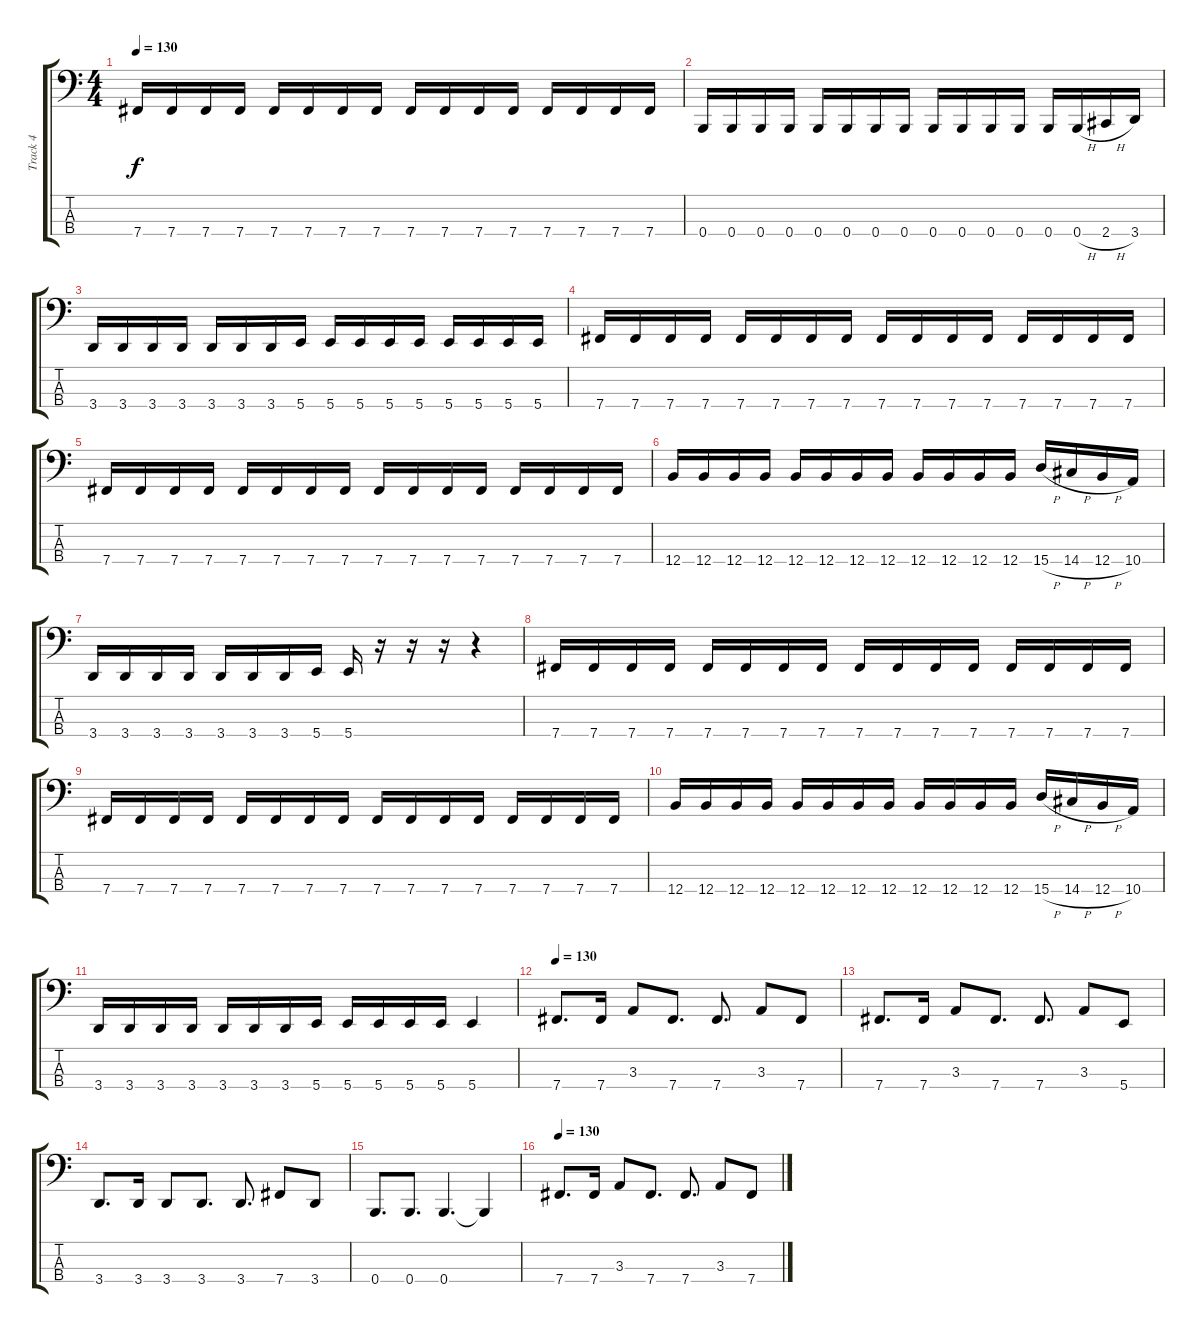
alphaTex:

\track ("Track 4" "Track 4") {instrument electricbasspick}
\staff {score tabs}
\tuning (E2 B1 Gb1 B0) {hide}
\ts (4 4)
\tempo 130
\clef f4
\ks c
7.4.16{dy f} 7.4.16 7.4.16 7.4.16 7.4.16 7.4.16 7.4.16 7.4.16 7.4.16 7.4.16 7.4.16 7.4.16 7.4.16 7.4.16 7.4.16 7.4.16 |
0.4.16 0.4.16 0.4.16 0.4.16 0.4.16 0.4.16 0.4.16 0.4.16 0.4.16 0.4.16 0.4.16 0.4.16 0.4.16 0.4{h}.16 2.4{h}.16 3.4.16 |
3.4.16 3.4.16 3.4.16 3.4.16 3.4.16 3.4.16 3.4.16 5.4.16 5.4.16 5.4.16 5.4.16 5.4.16 5.4.16 5.4.16 5.4.16 5.4.16 |
7.4.16 7.4.16 7.4.16 7.4.16 7.4.16 7.4.16 7.4.16 7.4.16 7.4.16 7.4.16 7.4.16 7.4.16 7.4.16 7.4.16 7.4.16 7.4.16 |
7.4.16 7.4.16 7.4.16 7.4.16 7.4.16 7.4.16 7.4.16 7.4.16 7.4.16 7.4.16 7.4.16 7.4.16 7.4.16 7.4.16 7.4.16 7.4.16 |
12.4.16 12.4.16 12.4.16 12.4.16 12.4.16 12.4.16 12.4.16 12.4.16 12.4.16 12.4.16 12.4.16 12.4.16 15.4{h}.16 14.4{h}.16 12.4{h}.16 10.4.16 |
3.4.16 3.4.16 3.4.16 3.4.16 3.4.16 3.4.16 3.4.16 5.4.16 5.4.16 r.16 r.16 r.16 r.4 |
7.4.16 7.4.16 7.4.16 7.4.16 7.4.16 7.4.16 7.4.16 7.4.16 7.4.16 7.4.16 7.4.16 7.4.16 7.4.16 7.4.16 7.4.16 7.4.16 |
7.4.16 7.4.16 7.4.16 7.4.16 7.4.16 7.4.16 7.4.16 7.4.16 7.4.16 7.4.16 7.4.16 7.4.16 7.4.16 7.4.16 7.4.16 7.4.16 |
12.4.16 12.4.16 12.4.16 12.4.16 12.4.16 12.4.16 12.4.16 12.4.16 12.4.16 12.4.16 12.4.16 12.4.16 15.4{h}.16 14.4{h}.16 12.4{h}.16 10.4.16 |
3.4.16 3.4.16 3.4.16 3.4.16 3.4.16 3.4.16 3.4.16 5.4.16 5.4.16 5.4.16 5.4.16 5.4.16 5.4.4 |
\tempo 130
7.4.8{d} 7.4.16 3.3.8 7.4.8{d} 7.4.8{d} 3.3.8 7.4.8 |
7.4.8{d} 7.4.16 3.3.8 7.4.8{d} 7.4.8{d} 3.3.8 5.4.8 |
3.4.8{d} 3.4.16 3.4.8 3.4.8{d} 3.4.8{d} 7.4.8 3.4.8 |
0.4.8{d} 0.4.8{d} 0.4.4{d} 0.4{t}.4 |
\tempo 130
7.4.8{d} 7.4.16 3.3.8 7.4.8{d} 7.4.8{d} 3.3.8 7.4.8
